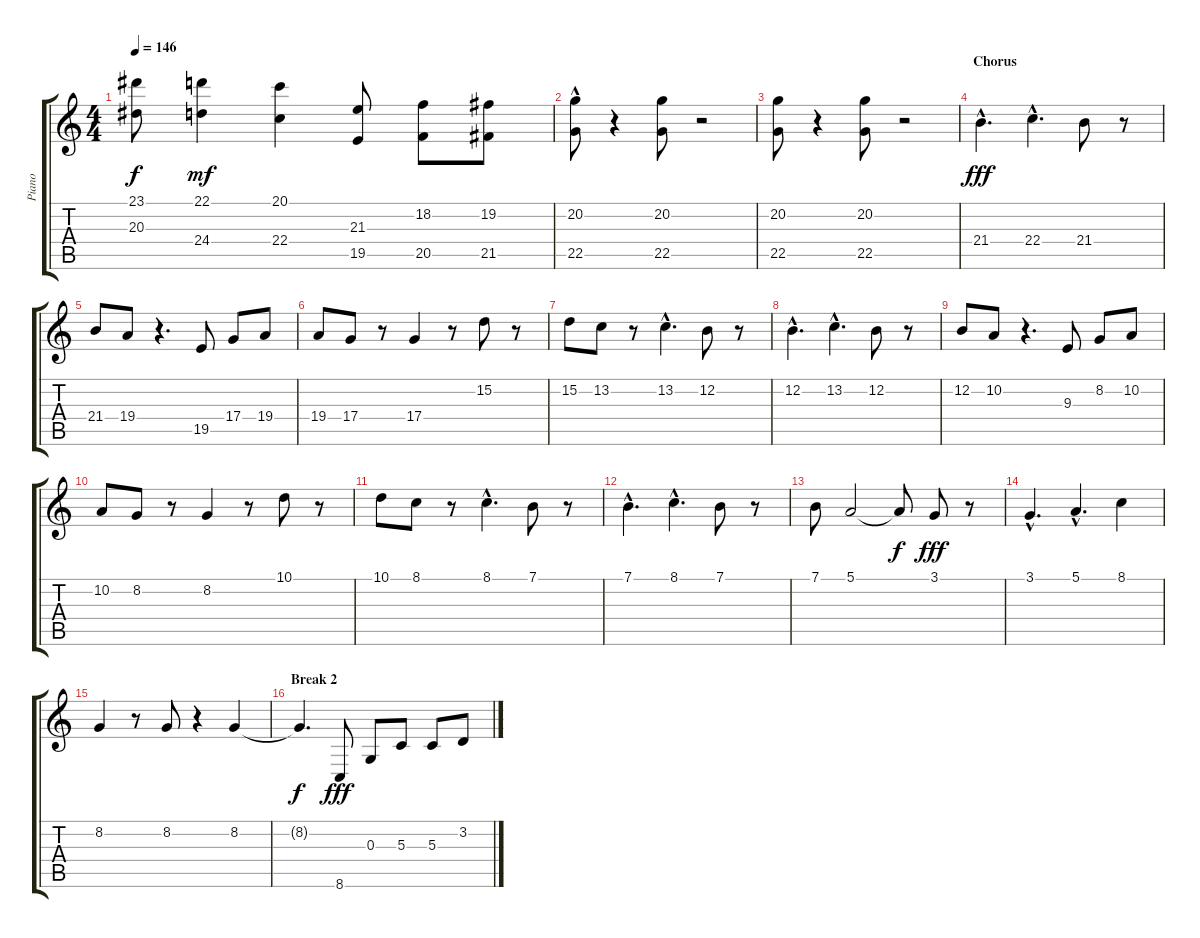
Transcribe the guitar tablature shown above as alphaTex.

\track ("Piano" "Piano") {instrument brightacousticpiano}
\staff {score tabs}
\tuning (E4 B3 G3 D3 A2 E2) {hide}
\ts (4 4)
\tempo 146
\clef g2
\ks c
(23.1{t} 20.3{t}).8{dy f} (22.1 24.4).4{dy mf} (20.1 22.4).4 (21.3 19.5).8 (18.2 20.5).8 (19.2 21.5).8 |
(20.2 22.5{hac}).8 r.4 (20.2 22.5).8 r.2 |
(20.2 22.5).8 r.4 (20.2 22.5).8 r.2 |
\section ("" "Chorus")
21.4{hac}.4{d dy fff} 22.4{hac}.4{d} 21.4.8 r.8 |
21.4.8 19.4.8 r.4{d} 19.5.8 17.4.8 19.4.8 |
19.4.8 17.4.8 r.8 17.4.4 r.8 15.2.8 r.8 |
15.2.8 13.2.8 r.8 13.2{hac}.4{d} 12.2.8 r.8 |
12.2{hac}.4{d} 13.2{hac}.4{d} 12.2.8 r.8 |
12.2.8 10.2.8 r.4{d} 9.3.8 8.2.8 10.2.8 |
10.2.8 8.2.8 r.8 8.2.4 r.8 10.1.8 r.8 |
10.1.8 8.1.8 r.8 8.1{hac}.4{d} 7.1.8 r.8 |
7.1{hac}.4{d} 8.1{hac}.4{d} 7.1.8 r.8 |
7.1.8 5.1.2 5.1{t}.8{dy f} 3.1.8{dy fff} r.8 |
3.1{hac}.4{d} 5.1{hac}.4{d} 8.1.4 |
8.2.4 r.8 8.2.8 r.4 8.2.4 |
\section ("" "Break 2")
8.2{t}.4{d dy f} 8.6.8{dy fff} 0.3.8 5.3.8 5.3.8 3.2.8
